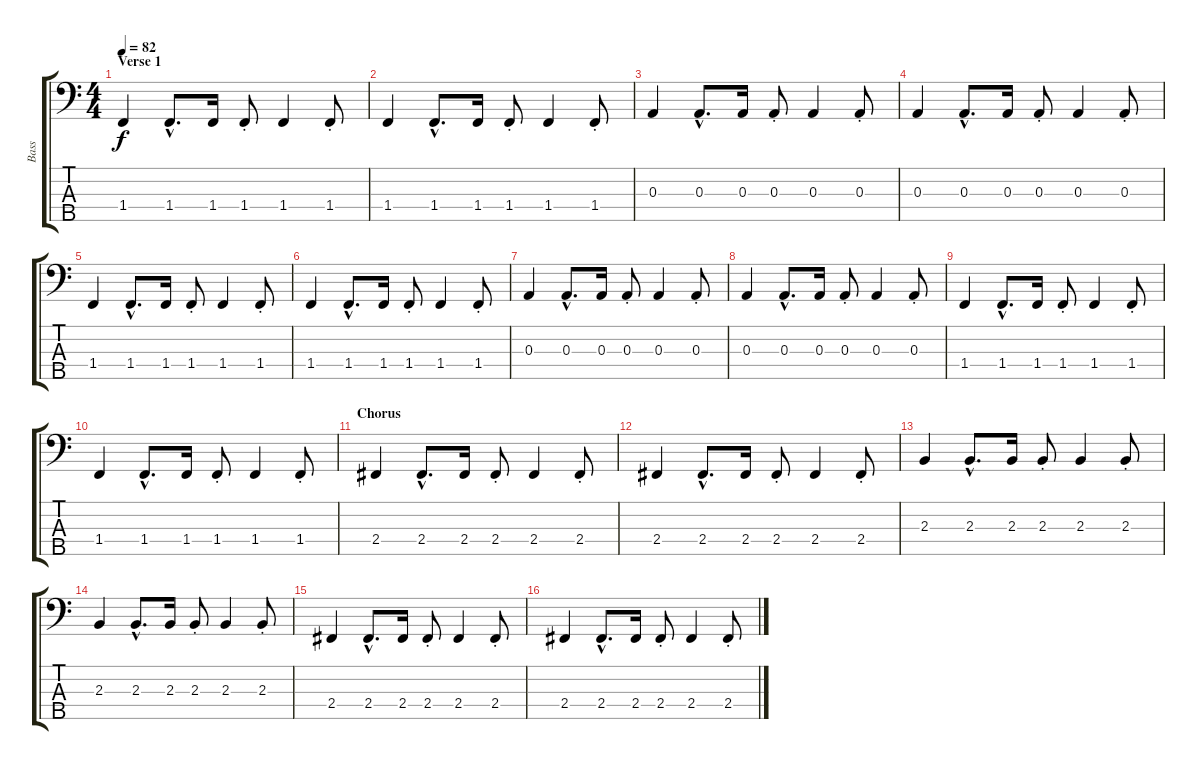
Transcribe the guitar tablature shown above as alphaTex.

\track ("Bass" "Bass") {instrument electricbassfinger}
\staff {score tabs}
\tuning (G2 D2 A1 E1 B0) {hide}
\ts (4 4)
\section ("" "Verse 1")
\tempo 82
\clef f4
\ks c
1.4.4{dy f} 1.4{hac}.8{d} 1.4.16 1.4{st}.8 1.4.4 1.4{st}.8 |
1.4.4 1.4{hac}.8{d} 1.4.16 1.4{st}.8 1.4.4 1.4{st}.8 |
0.3.4 0.3{hac}.8{d} 0.3.16 0.3{st}.8 0.3.4 0.3{st}.8 |
0.3.4 0.3{hac}.8{d} 0.3.16 0.3{st}.8 0.3.4 0.3{st}.8 |
1.4.4 1.4{hac}.8{d} 1.4.16 1.4{st}.8 1.4.4 1.4{st}.8 |
1.4.4 1.4{hac}.8{d} 1.4.16 1.4{st}.8 1.4.4 1.4{st}.8 |
0.3.4 0.3{hac}.8{d} 0.3.16 0.3{st}.8 0.3.4 0.3{st}.8 |
0.3.4 0.3{hac}.8{d} 0.3.16 0.3{st}.8 0.3.4 0.3{st}.8 |
1.4.4 1.4{hac}.8{d} 1.4.16 1.4{st}.8 1.4.4 1.4{st}.8 |
1.4.4 1.4{hac}.8{d} 1.4.16 1.4{st}.8 1.4.4 1.4{st}.8 |
\section ("" "Chorus")
2.4.4 2.4{hac}.8{d} 2.4.16 2.4{st}.8 2.4.4 2.4{st}.8 |
2.4.4 2.4{hac}.8{d} 2.4.16 2.4{st}.8 2.4.4 2.4{st}.8 |
2.3.4 2.3{hac}.8{d} 2.3.16 2.3{st}.8 2.3.4 2.3{st}.8 |
2.3.4 2.3{hac}.8{d} 2.3.16 2.3{st}.8 2.3.4 2.3{st}.8 |
2.4.4 2.4{hac}.8{d} 2.4.16 2.4{st}.8 2.4.4 2.4{st}.8 |
2.4.4 2.4{hac}.8{d} 2.4.16 2.4{st}.8 2.4.4 2.4{st}.8
